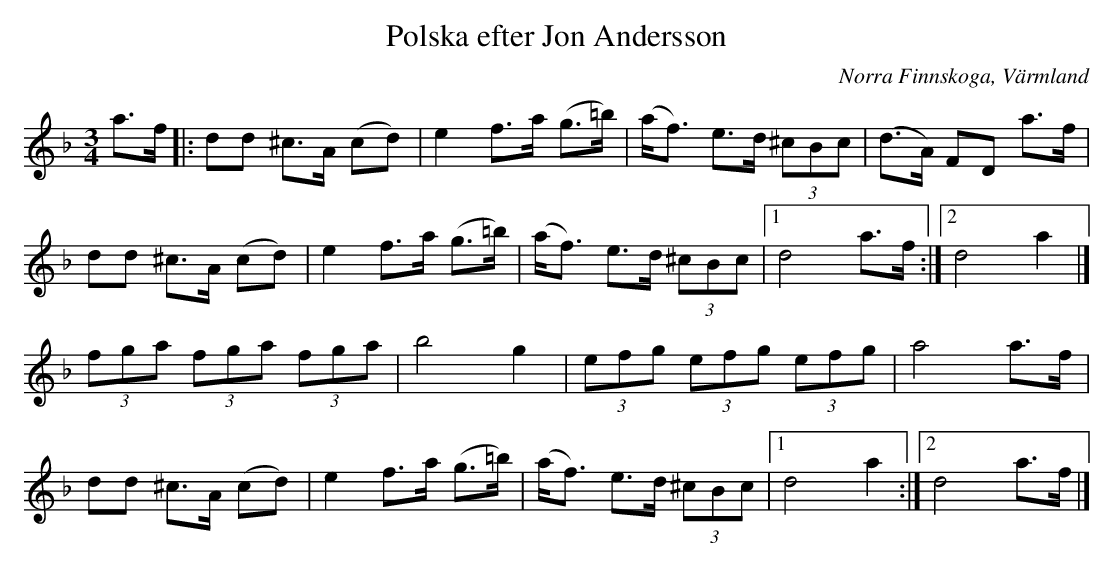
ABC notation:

X:1
T:Polska efter Jon Andersson
O:Norra Finnskoga, Värmland
M:3/4
L:1/8
K:Dm
a3/2f/2|:dd ^c3/2A/2 (cd)|e2 f3/2a/2 (g3/2=b/2)| (a/2f3/2) e3/2d/2 (3^cBc|(d3/2A/2) FD a3/2f/2|
dd ^c3/2A/2 (cd)|e2 f3/2a/2 (g3/2=b/2)| (a/2f3/2) e3/2d/2 (3^cBc|1 d4  a3/2f/2:|2 d4  a2|]
(3fga (3fga (3fga|b4 g2|(3efg (3efg (3efg|a4 a3/2f/2|
dd ^c3/2A/2 (cd)|e2 f3/2a/2 (g3/2=b/2)| (a/2f3/2) e3/2d/2 (3^cBc|1 d4  a2:|2 d4  a3/2f/2|]
